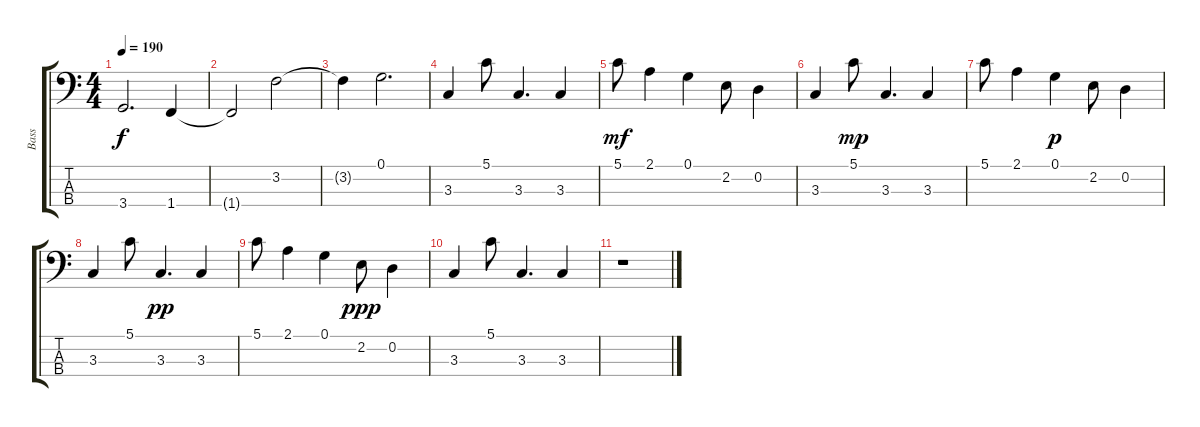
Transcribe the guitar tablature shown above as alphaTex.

\track ("Bass" "Bass") {instrument electricbasspick}
\staff {score tabs}
\tuning (G2 D2 A1 E1) {hide}
\ts (4 4)
\tempo 190
\clef f4
\ks c
3.4.2{d dy f} 1.4.4 |
1.4{t}.2 3.2.2 |
3.2{t}.4 0.1.2{d} |
3.3.4 5.1.8 3.3.4{d} 3.3.4 |
5.1.8{dy mf} 2.1.4 0.1.4 2.2.8 0.2.4 |
3.3.4 5.1.8{dy mp} 3.3.4{d} 3.3.4 |
5.1.8 2.1.4 0.1.4{dy p} 2.2.8 0.2.4 |
3.3.4 5.1.8 3.3.4{d dy pp} 3.3.4 |
5.1.8 2.1.4 0.1.4 2.2.8{dy ppp} 0.2.4 |
3.3.4 5.1.8 3.3.4{d} 3.3.4 |
r.1
